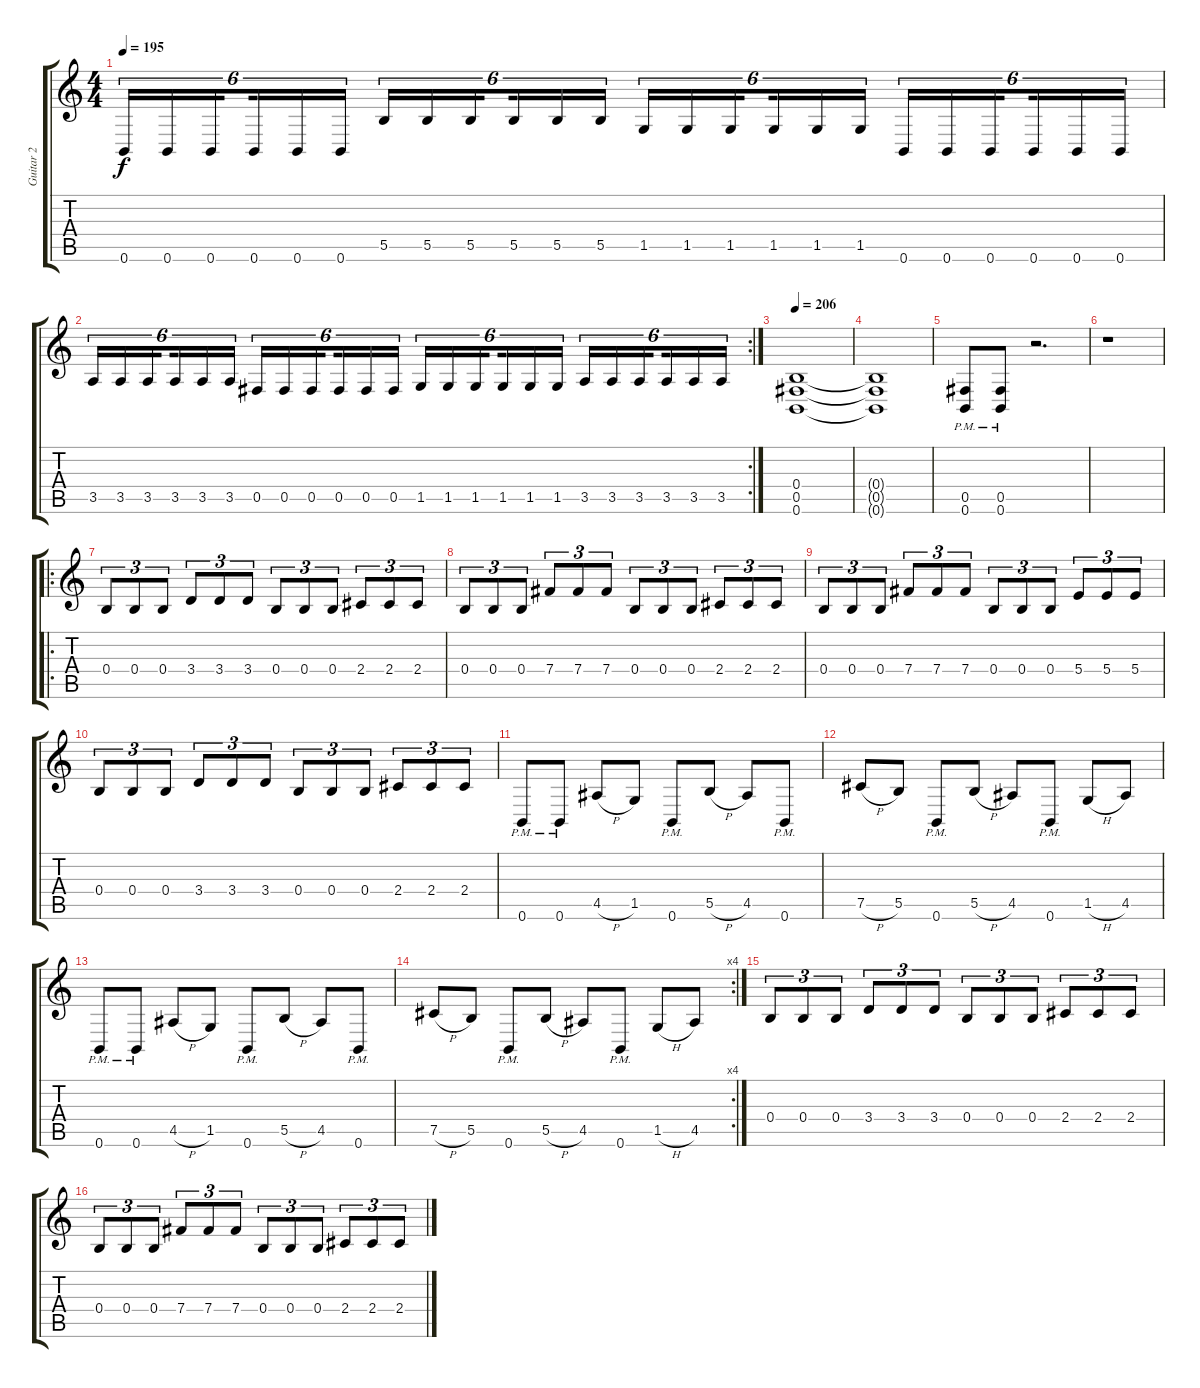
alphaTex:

\track ("Guitar 2" "Guitar 2") {instrument distortionguitar}
\staff {score tabs}
\tuning (Db4 Ab3 E3 B2 Gb2 B1) {hide}
\ts (4 4)
\tempo 195
\clef g2
\ks c
0.6.16{tu (6 4) dy f} 0.6.16{tu (6 4)} 0.6.16{tu (6 4) beam splitsecondary} 0.6.16{tu (6 4)} 0.6.16{tu (6 4)} 0.6.16{tu (6 4)} 5.5.16{tu (6 4)} 5.5.16{tu (6 4)} 5.5.16{tu (6 4) beam splitsecondary} 5.5.16{tu (6 4)} 5.5.16{tu (6 4)} 5.5.16{tu (6 4)} 1.5.16{tu (6 4)} 1.5.16{tu (6 4)} 1.5.16{tu (6 4) beam splitsecondary} 1.5.16{tu (6 4)} 1.5.16{tu (6 4)} 1.5.16{tu (6 4)} 0.6.16{tu (6 4)} 0.6.16{tu (6 4)} 0.6.16{tu (6 4) beam splitsecondary} 0.6.16{tu (6 4)} 0.6.16{tu (6 4)} 0.6.16{tu (6 4)} |
\rc 2
3.5.16{tu (6 4)} 3.5.16{tu (6 4)} 3.5.16{tu (6 4) beam splitsecondary} 3.5.16{tu (6 4)} 3.5.16{tu (6 4)} 3.5.16{tu (6 4)} 0.5.16{tu (6 4)} 0.5.16{tu (6 4)} 0.5.16{tu (6 4) beam splitsecondary} 0.5.16{tu (6 4)} 0.5.16{tu (6 4)} 0.5.16{tu (6 4)} 1.5.16{tu (6 4)} 1.5.16{tu (6 4)} 1.5.16{tu (6 4) beam splitsecondary} 1.5.16{tu (6 4)} 1.5.16{tu (6 4)} 1.5.16{tu (6 4)} 3.5.16{tu (6 4)} 3.5.16{tu (6 4)} 3.5.16{tu (6 4) beam splitsecondary} 3.5.16{tu (6 4)} 3.5.16{tu (6 4)} 3.5.16{tu (6 4)} |
\tempo 206
(0.4 0.5 0.6).1 |
(0.4{t} 0.5{t} 0.6{t}).1 |
(0.5{pm} 0.6{pm}).8 (0.5{pm} 0.6{pm}).8 r.2{d} |
r.1 |
\ro
0.4.8{tu (3 2)} 0.4.8{tu (3 2)} 0.4.8{tu (3 2)} 3.4.8{tu (3 2)} 3.4.8{tu (3 2)} 3.4.8{tu (3 2)} 0.4.8{tu (3 2)} 0.4.8{tu (3 2)} 0.4.8{tu (3 2)} 2.4.8{tu (3 2)} 2.4.8{tu (3 2)} 2.4.8{tu (3 2)} |
0.4.8{tu (3 2)} 0.4.8{tu (3 2)} 0.4.8{tu (3 2)} 7.4.8{tu (3 2)} 7.4.8{tu (3 2)} 7.4.8{tu (3 2)} 0.4.8{tu (3 2)} 0.4.8{tu (3 2)} 0.4.8{tu (3 2)} 2.4.8{tu (3 2)} 2.4.8{tu (3 2)} 2.4.8{tu (3 2)} |
0.4.8{tu (3 2)} 0.4.8{tu (3 2)} 0.4.8{tu (3 2)} 7.4.8{tu (3 2)} 7.4.8{tu (3 2)} 7.4.8{tu (3 2)} 0.4.8{tu (3 2)} 0.4.8{tu (3 2)} 0.4.8{tu (3 2)} 5.4.8{tu (3 2)} 5.4.8{tu (3 2)} 5.4.8{tu (3 2)} |
0.4.8{tu (3 2)} 0.4.8{tu (3 2)} 0.4.8{tu (3 2)} 3.4.8{tu (3 2)} 3.4.8{tu (3 2)} 3.4.8{tu (3 2)} 0.4.8{tu (3 2)} 0.4.8{tu (3 2)} 0.4.8{tu (3 2)} 2.4.8{tu (3 2)} 2.4.8{tu (3 2)} 2.4.8{tu (3 2)} |
0.6{pm}.8 0.6{pm}.8 4.5{h}.8 1.5.8 0.6{pm}.8 5.5{h}.8 4.5.8 0.6{pm}.8 |
7.5{h}.8 5.5.8 0.6{pm}.8 5.5{h}.8 4.5.8 0.6{pm}.8 1.5{h}.8 4.5.8 |
0.6{pm}.8 0.6{pm}.8 4.5{h}.8 1.5.8 0.6{pm}.8 5.5{h}.8 4.5.8 0.6{pm}.8 |
\rc 4
7.5{h}.8 5.5.8 0.6{pm}.8 5.5{h}.8 4.5.8 0.6{pm}.8 1.5{h}.8 4.5.8 |
0.4.8{tu (3 2)} 0.4.8{tu (3 2)} 0.4.8{tu (3 2)} 3.4.8{tu (3 2)} 3.4.8{tu (3 2)} 3.4.8{tu (3 2)} 0.4.8{tu (3 2)} 0.4.8{tu (3 2)} 0.4.8{tu (3 2)} 2.4.8{tu (3 2)} 2.4.8{tu (3 2)} 2.4.8{tu (3 2)} |
0.4.8{tu (3 2)} 0.4.8{tu (3 2)} 0.4.8{tu (3 2)} 7.4.8{tu (3 2)} 7.4.8{tu (3 2)} 7.4.8{tu (3 2)} 0.4.8{tu (3 2)} 0.4.8{tu (3 2)} 0.4.8{tu (3 2)} 2.4.8{tu (3 2)} 2.4.8{tu (3 2)} 2.4.8{tu (3 2)}
